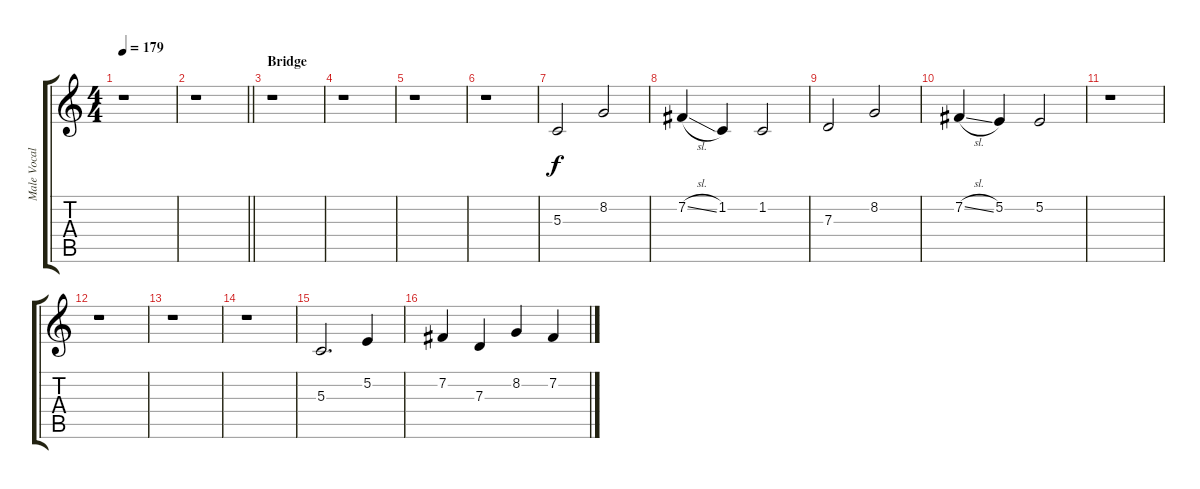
\track ("Male Vocals" "Male Vocal") {instrument cello}
\staff {score tabs}
\tuning (E4 B3 G3 D3 A2 E2) {hide}
\ts (4 4)
\tempo 179
\clef g2
\ks c
r.1{dy f} |
\barLineRight lightlight
r.1 |
\section ("" "Bridge")
r.1 |
r.1 |
r.1 |
r.1 |
5.3.2 8.2.2 |
7.2{sl}.4 1.2.4 1.2.2 |
7.3.2 8.2.2 |
7.2{sl}.4 5.2.4 5.2.2 |
r.1 |
r.1 |
r.1 |
r.1 |
5.3.2{d} 5.2.4 |
7.2.4 7.3.4 8.2.4 7.2.4
